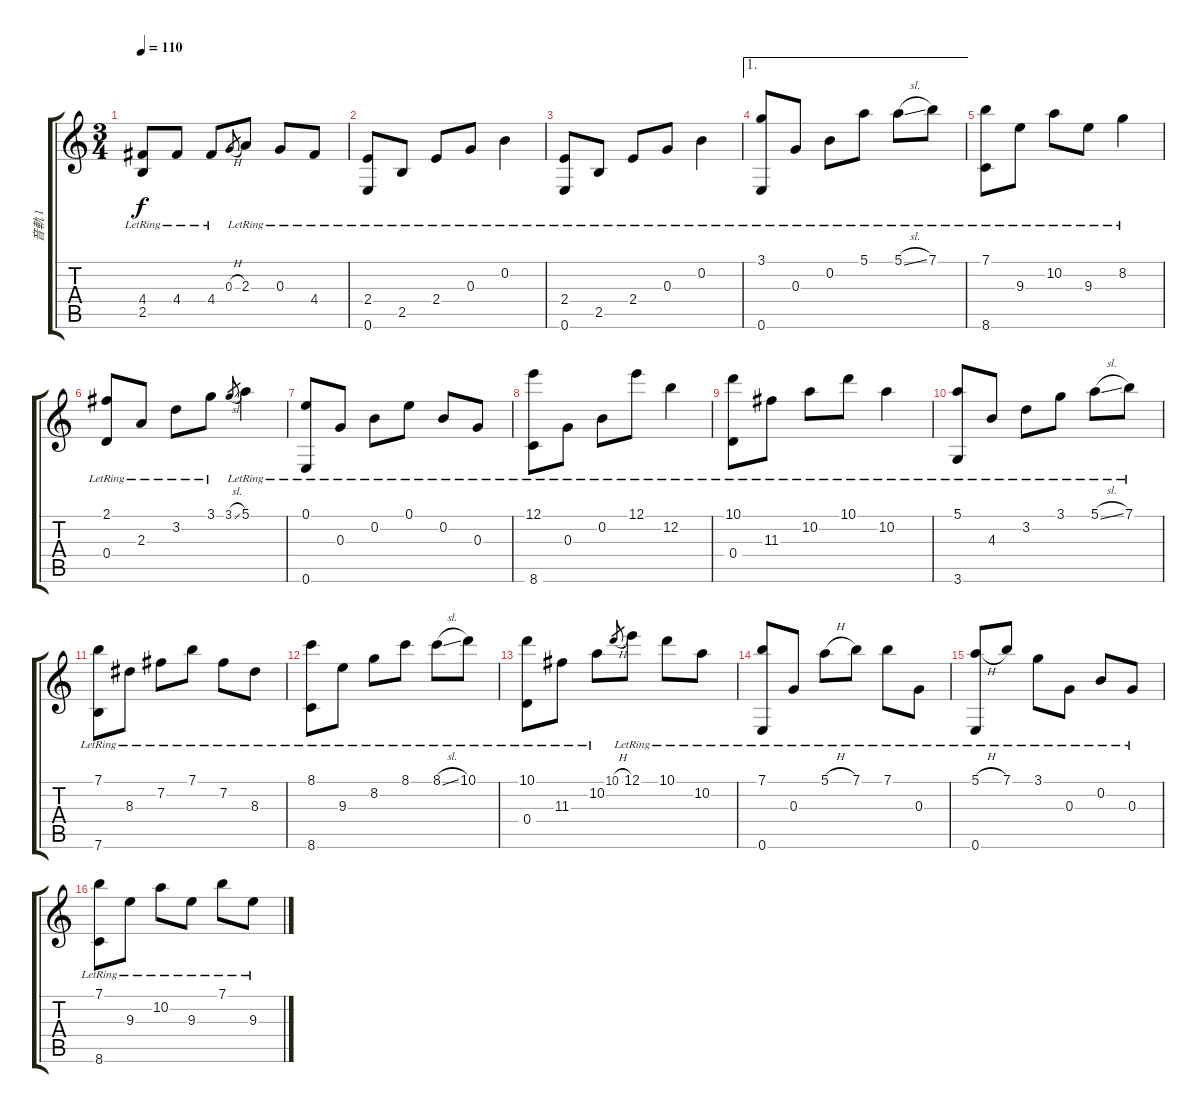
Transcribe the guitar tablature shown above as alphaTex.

\track ("音軌 1" "音軌 1") {instrument acousticguitarsteel}
\staff {score tabs}
\tuning (E4 B3 G3 D3 A2 E2) {hide}
\ts (3 4)
\tempo 110
\clef g2
\ks c
(4.4{lr} 2.5{lr}).8{dy f} 4.4{lr}.8 4.4{lr}.8 0.3{h}.8{gr} 2.3{lr}.8 0.3{lr}.8 4.4{lr}.8 |
(2.4{lr} 0.6{lr}).8 2.5{lr}.8 2.4{lr}.8 0.3{lr}.8 0.2{lr}.4 |
(2.4{lr} 0.6{lr}).8 2.5{lr}.8 2.4{lr}.8 0.3{lr}.8 0.2{lr}.4 |
\ae 1
(3.1{lr} 0.6{lr}).8 0.3{lr}.8 0.2{lr}.8 5.1{lr}.8 5.1{sl lr}.8 7.1{lr}.8 |
(7.1{lr} 8.6{lr}).8 9.3{lr}.8 10.2{lr}.8 9.3{lr}.8 8.2{lr}.4 |
(2.1{lr} 0.4{lr}).8 2.3{lr}.8 3.2{lr}.8 3.1{lr}.8 3.1{sl}.8{gr} 5.1{lr}.4 |
(0.1{lr} 0.6{lr}).8 0.3{lr}.8 0.2{lr}.8 0.1{lr}.8 0.2{lr}.8 0.3{lr}.8 |
(12.1{lr} 8.6{lr}).8 0.3{lr}.8 0.2{lr}.8 12.1{lr}.8 12.2{lr}.4 |
(10.1{lr} 0.4{lr}).8 11.3{lr}.8 10.2{lr}.8 10.1{lr}.8 10.2{lr}.4 |
(5.1{lr} 3.6{lr}).8 4.3{lr}.8 3.2{lr}.8 3.1{lr}.8 5.1{sl lr}.8 7.1{lr}.8 |
(7.1{lr} 7.6{lr}).8 8.3{lr}.8 7.2{lr}.8 7.1{lr}.8 7.2{lr}.8 8.3{lr}.8 |
(8.1{lr} 8.6{lr}).8 9.3{lr}.8 8.2{lr}.8 8.1{lr}.8 8.1{sl lr}.8 10.1{lr}.8 |
(10.1{lr} 0.4{lr}).8 11.3{lr}.8 10.2{lr}.8 10.1{h}.8{gr} 12.1{lr}.8 10.1{lr}.8 10.2{lr}.8 |
(7.1{lr} 0.6{lr}).8 0.3{lr}.8 5.1{h lr}.8 7.1{lr}.8 7.1{lr}.8 0.3{lr}.8 |
(5.1{h lr} 0.6{lr}).8 7.1{lr}.8 3.1{lr}.8 0.3{lr}.8 0.2{lr}.8 0.3{lr}.8 |
(7.1{lr} 8.6{lr}).8 9.3{lr}.8 10.2{lr}.8 9.3{lr}.8 7.1{lr}.8 9.3{lr}.8
